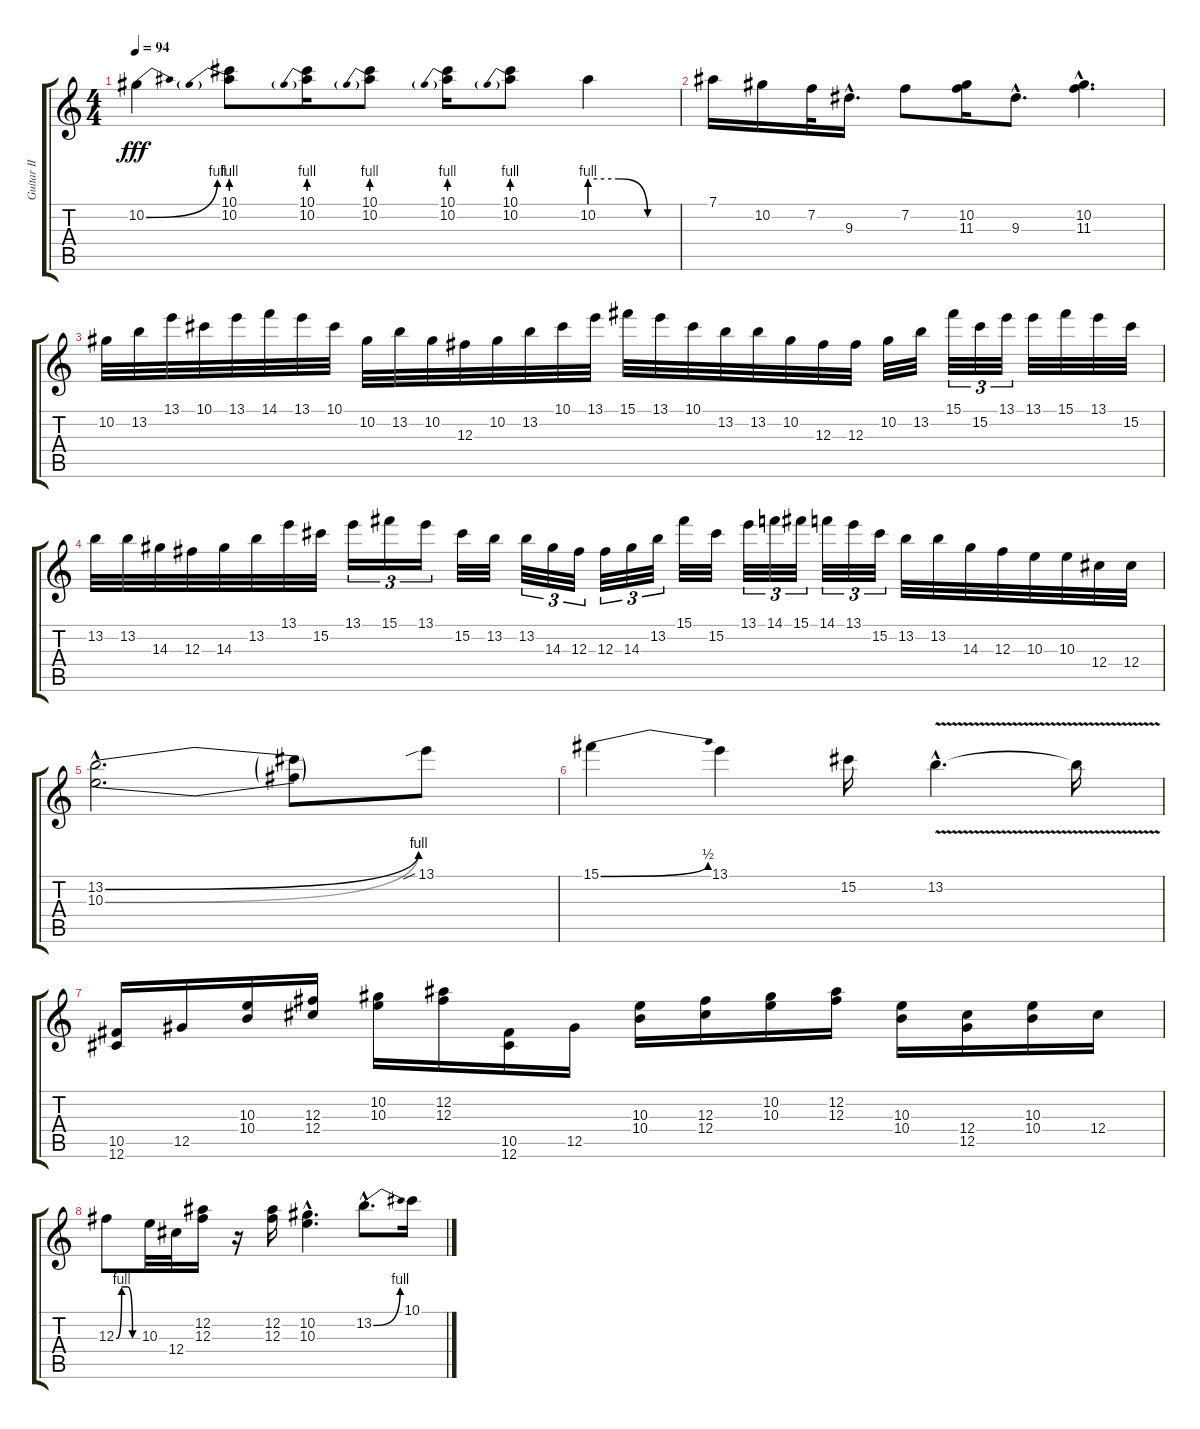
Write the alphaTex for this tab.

\track ("Guitar II" "Guitar II") {instrument distortionguitar}
\staff {score tabs}
\tuning (Eb4 Bb3 Gb3 Db3 Ab2 Db2) {hide}
\ts (4 4)
\tempo 94
\clef g2
\ks c
10.2{be (bend 0 0 60 4)}.4{dy fff} (10.1 10.2{be (prebend 0 4 60 4)}).8 (10.1 10.2{be (prebend 0 4 60 4)}).16 (10.1 10.2{be (prebend 0 4 60 4)}).8 (10.1 10.2{be (prebend 0 4 60 4)}).16 (10.1 10.2{be (prebend 0 4 60 4)}).8 10.2{be (custom 0 4 20 4 40 0 60 0)}.4 |
7.1.16 10.2.16 7.2.32 9.3{hac}.16{d} 7.2.8 (10.2 11.3).16 9.3{hac}.8{d} (10.2{hac} 11.3{hac}).4{d} |
10.2.32 13.2.32 13.1.32 10.1.32 13.1.32 14.1.32 13.1.32 10.1.32 10.2.32 13.2.32 10.2.32 12.3.32 10.2.32 13.2.32 10.1.32 13.1.32 15.1.32 13.1.32 10.1.32 13.2.32 13.2.32 10.2.32 12.3.32 12.3.32 10.2.32 13.2.32 15.1.32{tu (3 2)} 15.2.32{tu (3 2)} 13.1.32{tu (3 2)} 13.1.32 15.1.32 13.1.32 15.2.32 |
13.2.32 13.2.32 14.3.32 12.3.32 14.3.32 13.2.32 13.1.32 15.2.32 13.1.16{tu (3 2)} 15.1.16{tu (3 2)} 13.1.16{tu (3 2)} 15.2.32 13.2.32 13.2.32{tu (3 2)} 14.3.32{tu (3 2)} 12.3.32{tu (3 2)} 12.3.32{tu (3 2)} 14.3.32{tu (3 2)} 13.2.32{tu (3 2)} 15.1.32 15.2.32 13.1.32{tu (3 2)} 14.1.32{tu (3 2)} 15.1.32{tu (3 2)} 14.1.32{tu (3 2)} 13.1.32{tu (3 2)} 15.2.32{tu (3 2)} 13.2.32 13.2.32 14.3.32 12.3.32 10.3.32 10.3.32 12.4.32 12.4.32 |
(13.2{be (bend 0 0 60 4) hac} 10.3{be (bend 0 0 60 4) hac}).2{d} (13.2{t} 10.3{t}).8 13.1{sib}.8 |
15.1{be (bend 0 0 60 2)}.4 13.1.4 15.2.16 13.2{v hac}.4{d} 13.2{t}.16 |
(10.5 12.6).16 12.5.16 (10.3 10.4).16 (12.3 12.4).16 (10.2 10.3).16 (12.2 12.3).16 (10.5 12.6).16 12.5.16 (10.3 10.4).16 (12.3 12.4).16 (10.2 10.3).16 (12.2 12.3).16 (10.3 10.4).16 (12.4 12.5).16 (10.3 10.4).16 12.4.16 |
12.3{be (custom 0 0 15 4 30 4 45 0 60 0)}.8 10.3.32 12.4.32 (12.2 12.3).16 r.16 (12.2 12.3).16 (10.2{hac} 10.3{hac}).4{d} 13.2{be (bend 0 0 60 4) hac}.8{d} 10.1.16
